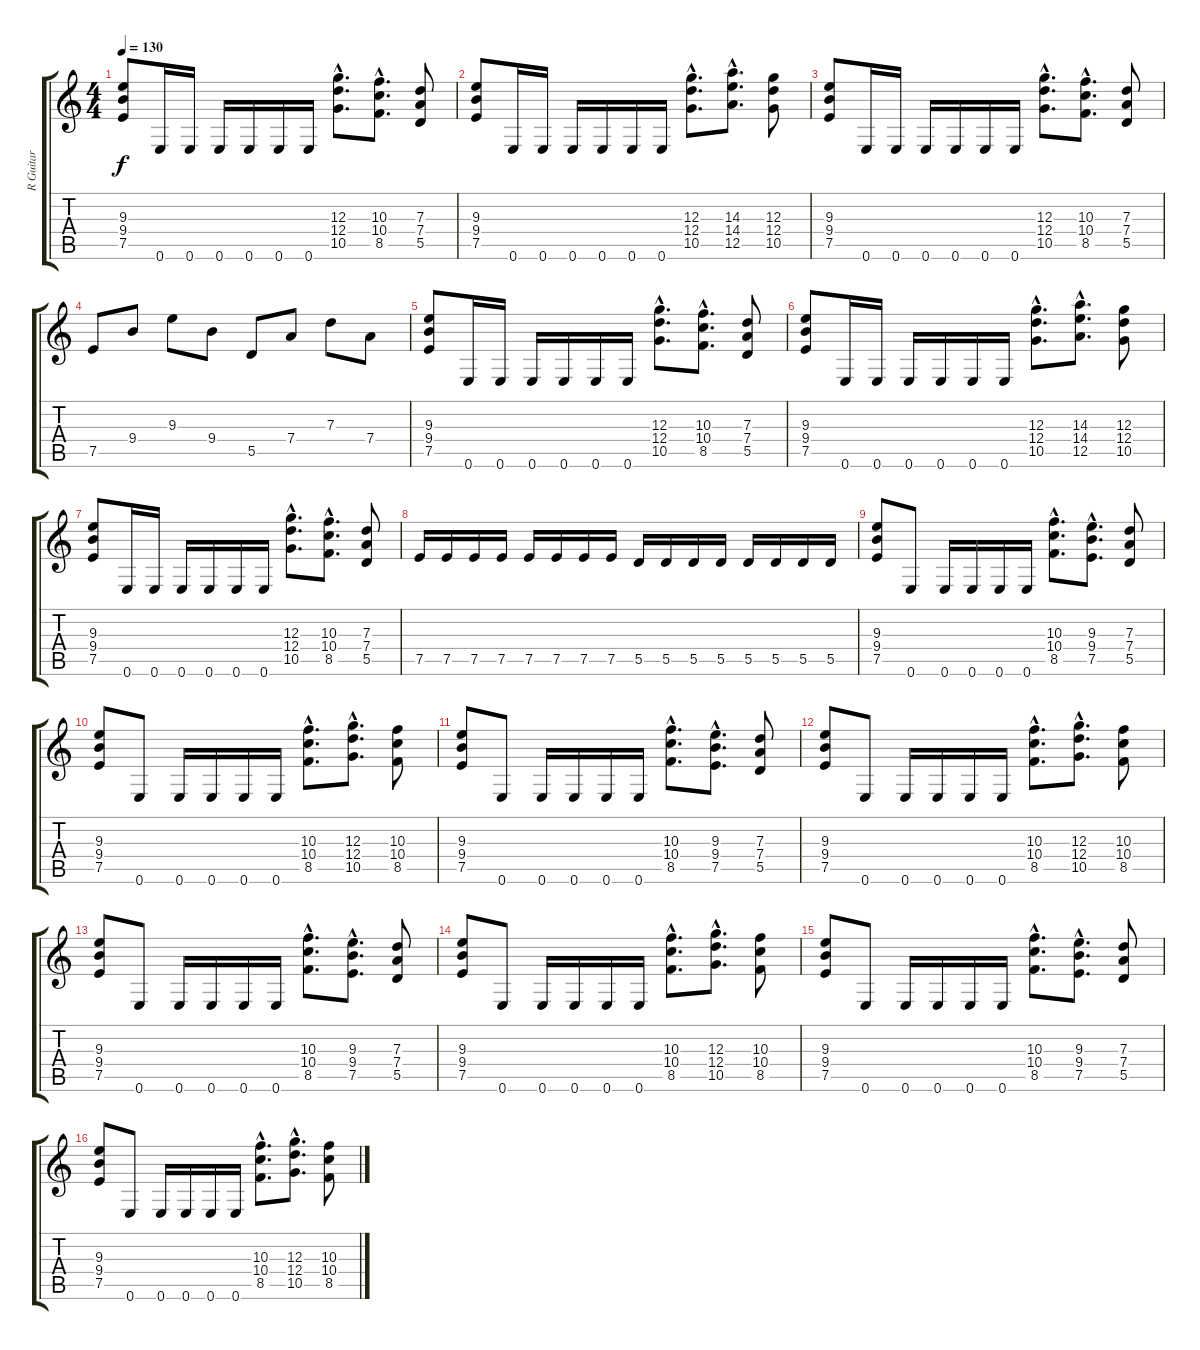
\track ("R Guitar" "R Guitar") {instrument distortionguitar}
\staff {score tabs}
\tuning (E4 B3 G3 D3 A2 E2) {hide}
\ts (4 4)
\tempo 130
\clef g2
\ks c
(9.3 9.4 7.5).8{dy f} 0.6.16 0.6.16 0.6.16 0.6.16 0.6.16 0.6.16 (12.3{hac} 12.4{hac} 10.5{hac}).8{d} (10.3{hac} 10.4{hac} 8.5{hac}).8{d} (7.3 7.4 5.5).8 |
(9.3 9.4 7.5).8 0.6.16 0.6.16 0.6.16 0.6.16 0.6.16 0.6.16 (12.3{hac} 12.4{hac} 10.5{hac}).8{d} (14.3{hac} 14.4{hac} 12.5{hac}).8{d} (12.3 12.4 10.5).8 |
(9.3 9.4 7.5).8 0.6.16 0.6.16 0.6.16 0.6.16 0.6.16 0.6.16 (12.3{hac} 12.4{hac} 10.5{hac}).8{d} (10.3{hac} 10.4{hac} 8.5{hac}).8{d} (7.3 7.4 5.5).8 |
7.5.8 9.4.8 9.3.8 9.4.8 5.5.8 7.4.8 7.3.8 7.4.8 |
(9.3 9.4 7.5).8 0.6.16 0.6.16 0.6.16 0.6.16 0.6.16 0.6.16 (12.3{hac} 12.4{hac} 10.5{hac}).8{d} (10.3{hac} 10.4{hac} 8.5{hac}).8{d} (7.3 7.4 5.5).8 |
(9.3 9.4 7.5).8 0.6.16 0.6.16 0.6.16 0.6.16 0.6.16 0.6.16 (12.3{hac} 12.4{hac} 10.5{hac}).8{d} (14.3{hac} 14.4{hac} 12.5{hac}).8{d} (12.3 12.4 10.5).8 |
(9.3 9.4 7.5).8 0.6.16 0.6.16 0.6.16 0.6.16 0.6.16 0.6.16 (12.3{hac} 12.4{hac} 10.5{hac}).8{d} (10.3{hac} 10.4{hac} 8.5{hac}).8{d} (7.3 7.4 5.5).8 |
7.5.16 7.5.16 7.5.16 7.5.16 7.5.16 7.5.16 7.5.16 7.5.16 5.5.16 5.5.16 5.5.16 5.5.16 5.5.16 5.5.16 5.5.16 5.5.16 |
(9.3 9.4 7.5).8 0.6.8 0.6.16 0.6.16 0.6.16 0.6.16 (10.3{hac} 10.4{hac} 8.5{hac}).8{d} (9.3{hac} 9.4{hac} 7.5{hac}).8{d} (7.3 7.4 5.5).8 |
(9.3 9.4 7.5).8 0.6.8 0.6.16 0.6.16 0.6.16 0.6.16 (10.3{hac} 10.4{hac} 8.5{hac}).8{d} (12.3{hac} 12.4{hac} 10.5{hac}).8{d} (10.3 10.4 8.5).8 |
(9.3 9.4 7.5).8 0.6.8 0.6.16 0.6.16 0.6.16 0.6.16 (10.3{hac} 10.4{hac} 8.5{hac}).8{d} (9.3{hac} 9.4{hac} 7.5{hac}).8{d} (7.3 7.4 5.5).8 |
(9.3 9.4 7.5).8 0.6.8 0.6.16 0.6.16 0.6.16 0.6.16 (10.3{hac} 10.4{hac} 8.5{hac}).8{d} (12.3{hac} 12.4{hac} 10.5{hac}).8{d} (10.3 10.4 8.5).8 |
(9.3 9.4 7.5).8 0.6.8 0.6.16 0.6.16 0.6.16 0.6.16 (10.3{hac} 10.4{hac} 8.5{hac}).8{d} (9.3{hac} 9.4{hac} 7.5{hac}).8{d} (7.3 7.4 5.5).8 |
(9.3 9.4 7.5).8 0.6.8 0.6.16 0.6.16 0.6.16 0.6.16 (10.3{hac} 10.4{hac} 8.5{hac}).8{d} (12.3{hac} 12.4{hac} 10.5{hac}).8{d} (10.3 10.4 8.5).8 |
(9.3 9.4 7.5).8 0.6.8 0.6.16 0.6.16 0.6.16 0.6.16 (10.3{hac} 10.4{hac} 8.5{hac}).8{d} (9.3{hac} 9.4{hac} 7.5{hac}).8{d} (7.3 7.4 5.5).8 |
(9.3 9.4 7.5).8 0.6.8 0.6.16 0.6.16 0.6.16 0.6.16 (10.3{hac} 10.4{hac} 8.5{hac}).8{d} (12.3{hac} 12.4{hac} 10.5{hac}).8{d} (10.3 10.4 8.5).8
